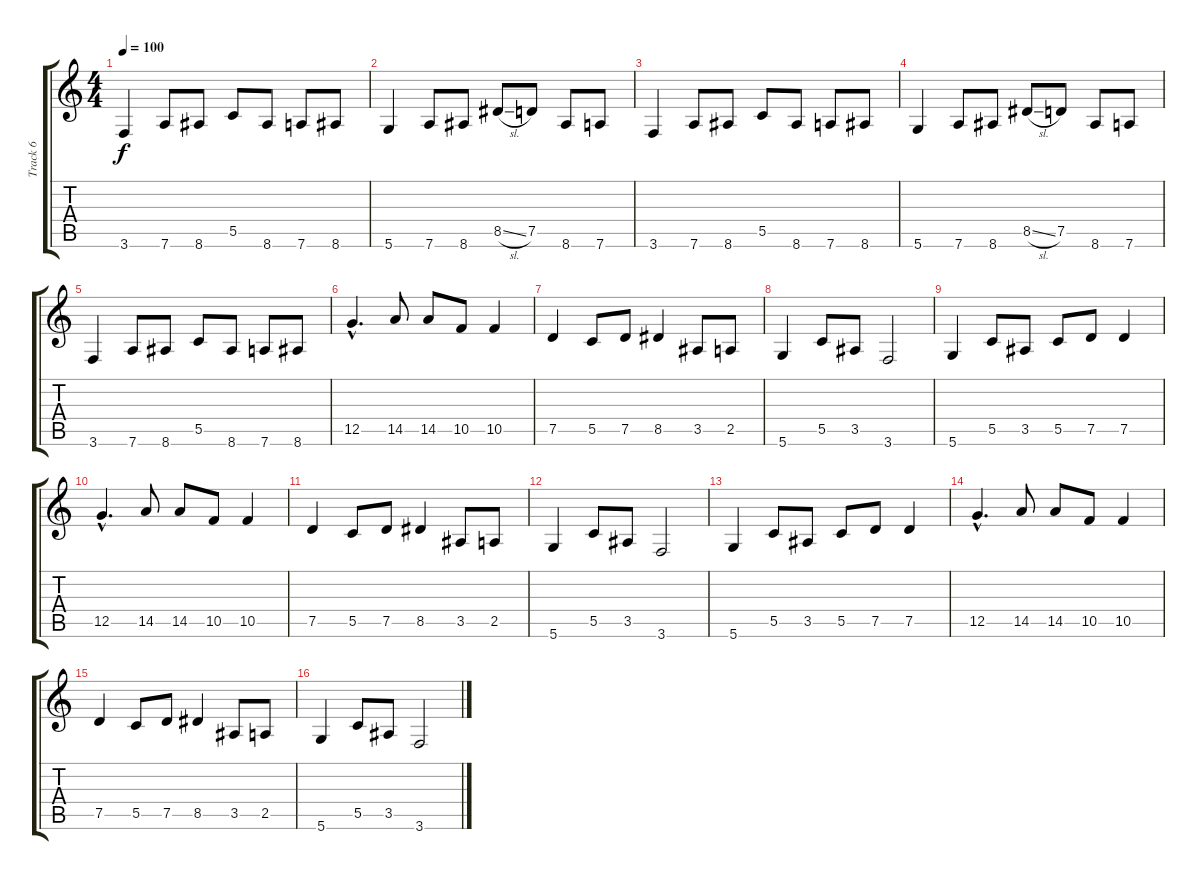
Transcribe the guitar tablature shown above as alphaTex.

\track ("Track 6" "Track 6") {instrument distortionguitar}
\staff {score tabs}
\tuning (D4 A3 F3 C3 G2 D2) {hide}
\ts (4 4)
\tempo 100
\clef g2
\ks c
3.6.4{dy f} 7.6.8 8.6.8 5.5.8 8.6.8 7.6.8 8.6.8 |
5.6.4 7.6.8 8.6.8 8.5{sl}.8 7.5.8 8.6.8 7.6.8 |
3.6.4 7.6.8 8.6.8 5.5.8 8.6.8 7.6.8 8.6.8 |
5.6.4 7.6.8 8.6.8 8.5{sl}.8 7.5.8 8.6.8 7.6.8 |
3.6.4 7.6.8 8.6.8 5.5.8 8.6.8 7.6.8 8.6.8 |
12.5{hac}.4{d} 14.5.8 14.5.8 10.5.8 10.5.4 |
7.5.4 5.5.8 7.5.8 8.5.4 3.5.8 2.5.8 |
5.6.4 5.5.8 3.5.8 3.6.2 |
5.6.4 5.5.8 3.5.8 5.5.8 7.5.8 7.5.4 |
12.5{hac}.4{d} 14.5.8 14.5.8 10.5.8 10.5.4 |
7.5.4 5.5.8 7.5.8 8.5.4 3.5.8 2.5.8 |
5.6.4 5.5.8 3.5.8 3.6.2 |
5.6.4 5.5.8 3.5.8 5.5.8 7.5.8 7.5.4 |
12.5{hac}.4{d} 14.5.8 14.5.8 10.5.8 10.5.4 |
7.5.4 5.5.8 7.5.8 8.5.4 3.5.8 2.5.8 |
5.6.4 5.5.8 3.5.8 3.6.2
